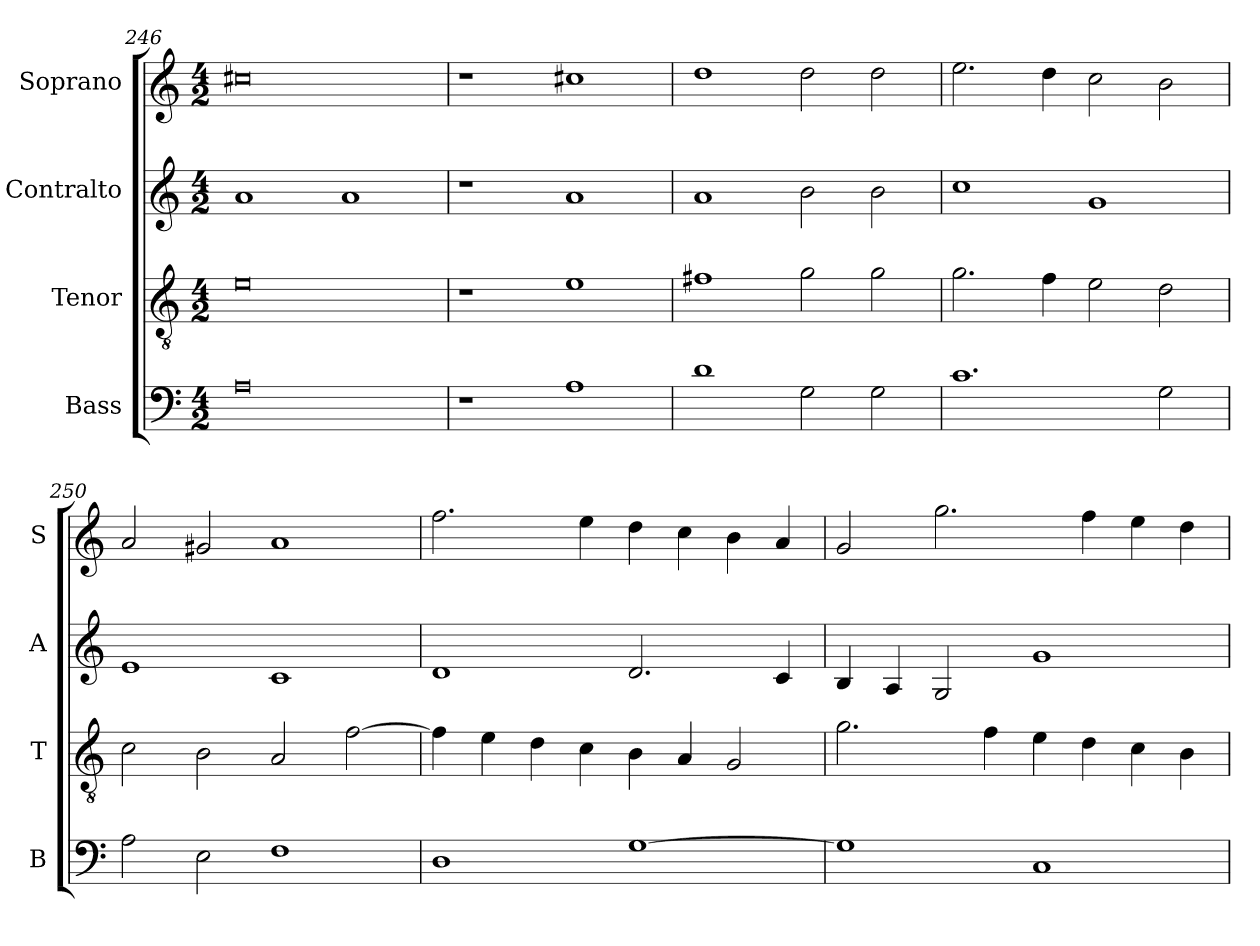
**kern	**kern	**kern	**kern
*part4	*part3	*part2	*part1
*staff4	*staff3	*staff2	*staff1
*I"Bass	*I"Tenor	*I"Contralto	*I"Soprano
*I'B	*I'T	*I'A	*I'S
*clefF4	*clefGv2	*clefG2	*clefG2
*k[]	*k[]	*k[]	*k[]
*A:aeo	*A:aeo	*A:aeo	*A:aeo
*M4/2	*M4/2	*M4/2	*M4/2
=246	=246	=246	=246
0A	0e	1a	0cc#X
.	.	1a	.
=247	=247	=247	=247
1r	1r	1r	1r
1A	1e	1a	1cc#X
=248	=248	=248	=248
1d	1f#X	1a	1dd
2G	2g	2b	2dd
2G	2g	2b	2dd
=249	=249	=249	=249
1.c	2.g	1cc	2.ee
.	4f	.	4dd
.	2e	1g	2cc
2G	2d	.	2b
=250	=250	=250	=250
2A	2c	1e	2a
2E	2B	.	2g#X
1F	2A	1c	1a
.	[2f	.	.
=251	=251	=251	=251
1D	4f]	1d	2.ff
.	4e	.	.
.	4d	.	.
.	4c	.	4ee
[1G	4B	2.d	4dd
.	4A	.	4cc
.	2G	.	4b
.	.	4c	4a
=252	=252	=252	=252
1G]	2.g	4B	2g
.	.	4A	.
.	.	2G	2.gg
.	4f	.	.
1C	4e	1g	.
.	4d	.	4ff
.	4c	.	4ee
.	4B	.	4dd
=	=	=	=
*-	*-	*-	*-
